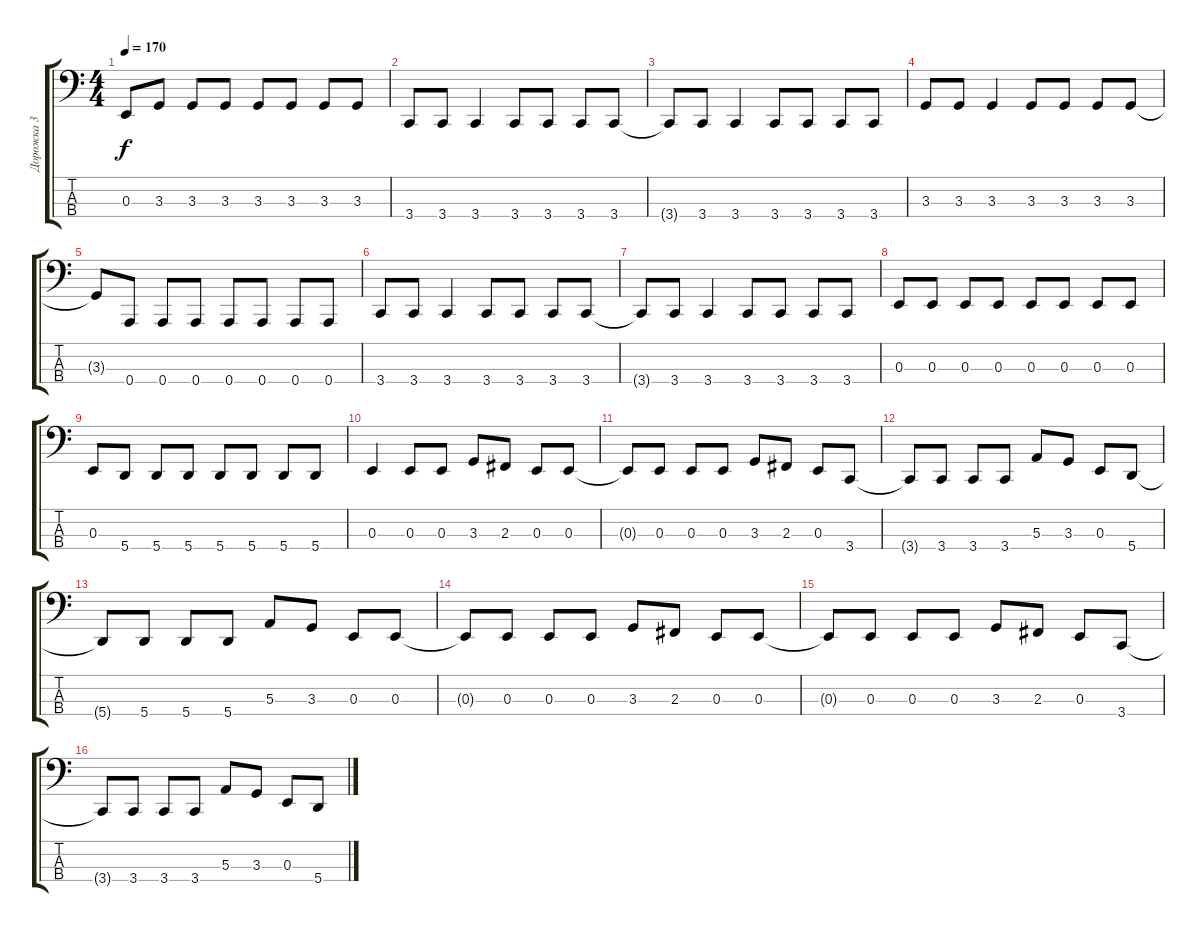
\track ("Дорожка 3" "Дорожка 3") {instrument electricbassfinger}
\staff {score tabs}
\tuning (D2 A1 E1 A0) {hide}
\ts (4 4)
\tempo 170
\clef f4
\ks c
0.3.8{dy f} 3.3.8 3.3.8 3.3.8 3.3.8 3.3.8 3.3.8 3.3.8 |
3.4.8 3.4.8 3.4.4 3.4.8 3.4.8 3.4.8 3.4.8 |
3.4{t}.8 3.4.8 3.4.4 3.4.8 3.4.8 3.4.8 3.4.8 |
3.3.8 3.3.8 3.3.4 3.3.8 3.3.8 3.3.8 3.3.8 |
3.3{t}.8 0.4.8 0.4.8 0.4.8 0.4.8 0.4.8 0.4.8 0.4.8 |
3.4.8 3.4.8 3.4.4 3.4.8 3.4.8 3.4.8 3.4.8 |
3.4{t}.8 3.4.8 3.4.4 3.4.8 3.4.8 3.4.8 3.4.8 |
0.3.8 0.3.8 0.3.8 0.3.8 0.3.8 0.3.8 0.3.8 0.3.8 |
0.3.8 5.4.8 5.4.8 5.4.8 5.4.8 5.4.8 5.4.8 5.4.8 |
0.3.4 0.3.8 0.3.8 3.3.8 2.3.8 0.3.8 0.3.8 |
0.3{t}.8 0.3.8 0.3.8 0.3.8 3.3.8 2.3.8 0.3.8 3.4.8 |
3.4{t}.8 3.4.8 3.4.8 3.4.8 5.3.8 3.3.8 0.3.8 5.4.8 |
5.4{t}.8 5.4.8 5.4.8 5.4.8 5.3.8 3.3.8 0.3.8 0.3.8 |
0.3{t}.8 0.3.8 0.3.8 0.3.8 3.3.8 2.3.8 0.3.8 0.3.8 |
0.3{t}.8 0.3.8 0.3.8 0.3.8 3.3.8 2.3.8 0.3.8 3.4.8 |
3.4{t}.8 3.4.8 3.4.8 3.4.8 5.3.8 3.3.8 0.3.8 5.4.8
